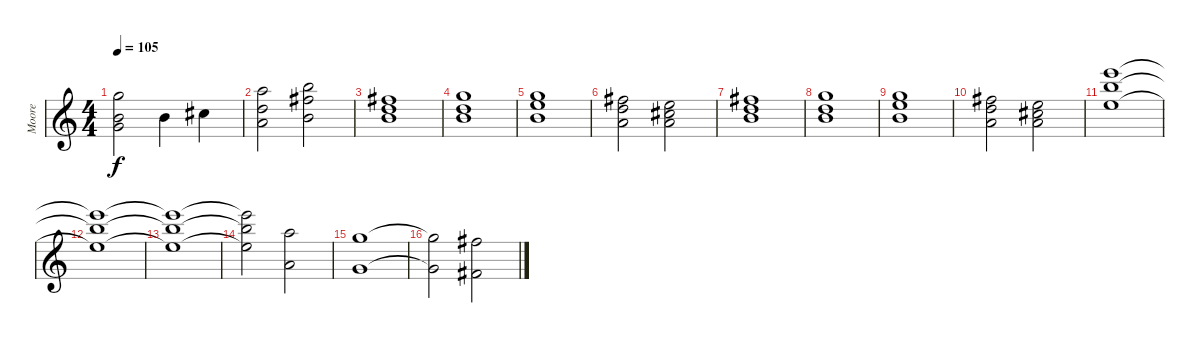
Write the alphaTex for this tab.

\track ("Moore" "Moore") {instrument rockorgan}
\staff {score}
\tuning (E4 B3 G3 D3 A2 E2) {hide}
\ts (4 4)
\tempo 105
\clef g2
\ks c
(15.1 12.2 12.3).2{dy f instrument synthstrings2} 12.2.4 14.2.4 |
(17.1 15.2 14.3).2 (14.1 24.2 16.3).2 |
(14.1 15.2 16.3).1{volume 11 instrument synthstrings2} |
(15.1 15.2 16.3).1 |
(15.1 17.2 16.3).1 |
(14.1 15.2 14.3).2 (12.1 14.2 14.3).2 |
(14.1 15.2 16.3).1{volume 11 instrument synthstrings2} |
(15.1 15.2 16.3).1 |
(15.1 17.2 16.3).1 |
(14.1 15.2 14.3).2 (12.1 14.2 14.3).2 |
(24.1 24.2 21.3).1{volume 10 instrument synthstrings2} |
(24.1{t} 24.2{t} 21.3{t}).1 |
(24.1{t} 24.2{t} 21.3{t}).1 |
(24.1{t} 24.2{t} 21.3{t}).2 (17.1 14.3).2{volume 13 instrument synthstrings2} |
(15.1 12.3).1 |
(15.1{t} 12.3{t}).2 (14.1 11.3).2
